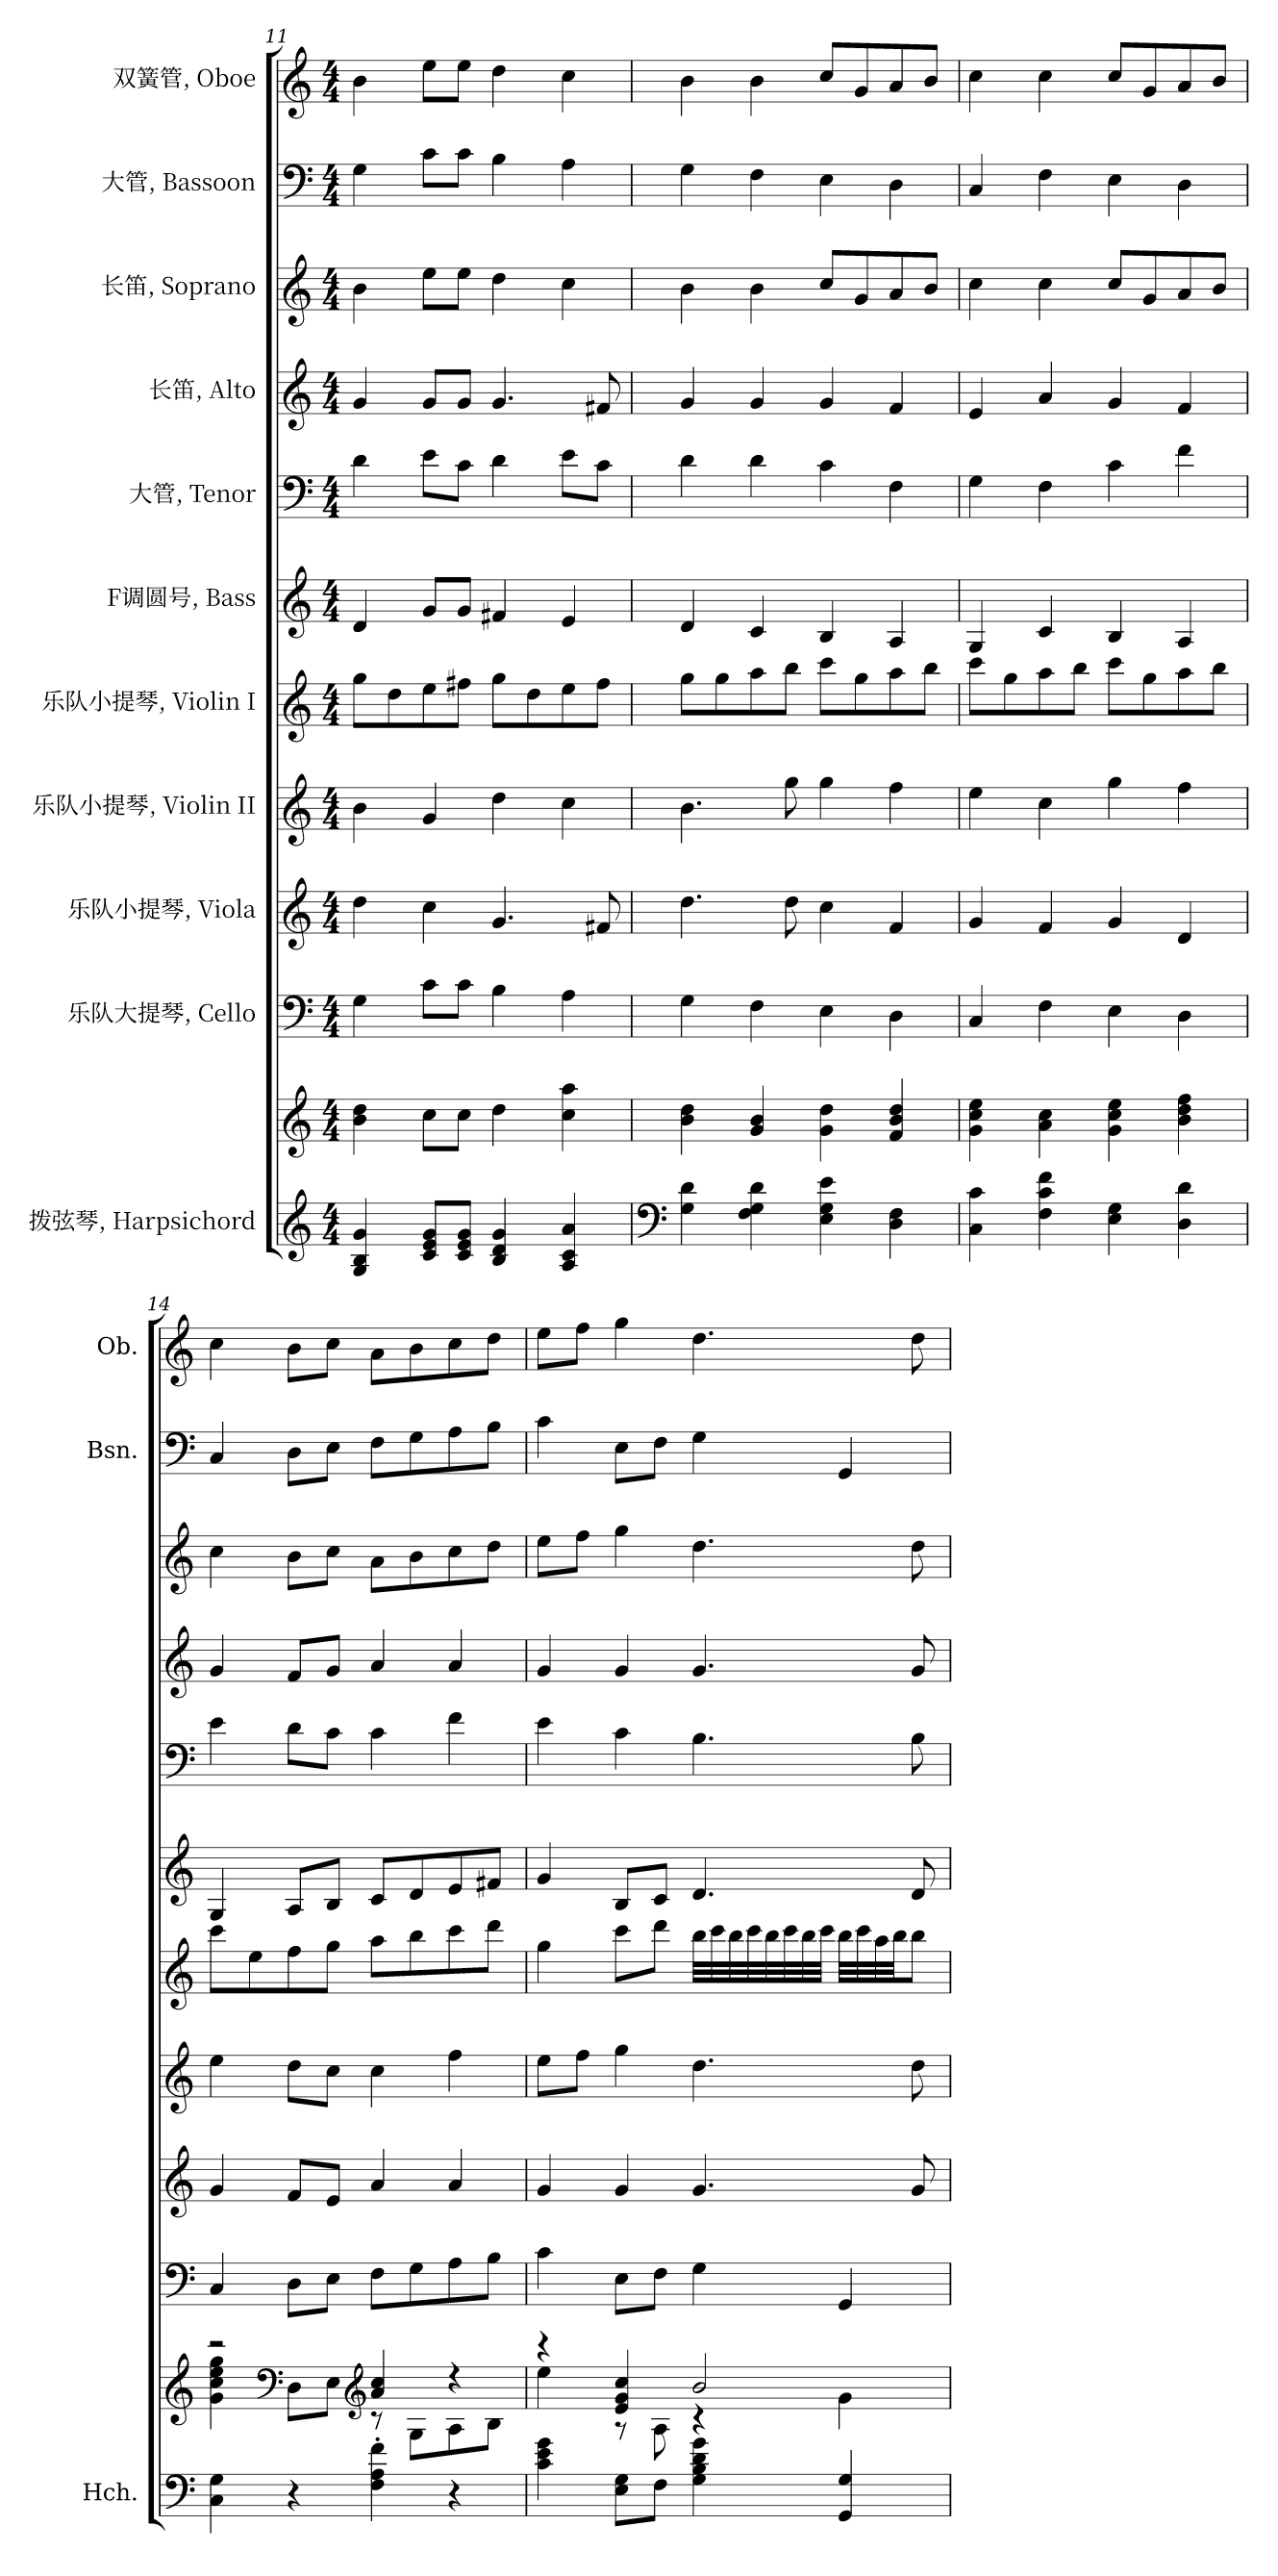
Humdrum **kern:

**kern	**kern	**kern	**kern	**kern	**kern	**kern	**kern	**kern	**kern	**kern	**kern
*part11	*part11	*part10	*part9	*part8	*part7	*part6	*part5	*part4	*part3	*part2	*part1
*staff12	*staff11	*staff10	*staff9	*staff8	*staff7	*staff6	*staff5	*staff4	*staff3	*staff2	*staff1
*I"拨弦琴, Harpsichord	*	*I"乐队大提琴, Cello	*I"乐队小提琴, Viola	*I"乐队小提琴, Violin II	*I"乐队小提琴, Violin I	*I"F调圆号, Bass	*I"大管, Tenor	*I"长笛, Alto	*I"长笛, Soprano	*I"大管, Bassoon	*I"双簧管, Oboe
*I'Hch.	*	*	*	*	*	*	*	*	*	*I'Bsn.	*I'Ob.
*clefG2	*clefG2	*clefF4	*clefG2	*clefG2	*clefG2	*clefG2	*clefF4	*clefG2	*clefG2	*clefF4	*clefG2
*	*	*	*	*	*	*ITrd4c7	*	*	*	*	*
*k[]	*k[]	*k[]	*k[]	*k[]	*k[]	*k[b-]	*k[]	*k[]	*k[]	*k[]	*k[]
*M4/4	*M4/4	*M4/4	*M4/4	*M4/4	*M4/4	*M4/4	*M4/4	*M4/4	*M4/4	*M4/4	*M4/4
=11	=11	=11	=11	=11	=11	=11	=11	=11	=11	=11	=11
4G/ 4B/ 4g/	4b\ 4dd\	4G\	4dd\	4b\	8gg\L	4G/	4d\	4g/	4b\	4G\	4b\
.	.	.	.	.	8dd\	.	.	.	.	.	.
8c/ 8e/ 8g/L	8cc\L	8c\L	4cc\	4g/	8ee\	8c/L	8e\L	8g/L	8ee\L	8c\L	8ee\L
8c/ 8e/ 8g/J	8cc\J	8c\J	.	.	8ff#X\J	8c/J	8c\J	8g/J	8ee\J	8c\J	8ee\J
4B/ 4d/ 4g/	4dd\	4B\	4.g/	4dd\	8gg\L	4Bn/	4d\	4.g/	4dd\	4B\	4dd\
.	.	.	.	.	8dd\	.	.	.	.	.	.
4A/ 4c/ 4a/	4cc\ 4aa\	4A\	.	4cc\	8ee\	4A/	8e\L	.	4cc\	4A\	4cc\
.	.	.	8f#X/	.	8ff#\J	.	8c\J	8f#X/	.	.	.
!!LO:PB:g=z
=12	=12	=12	=12	=12	=12	=12	=12	=12	=12	=12	=12
*clefF4	*	*	*	*	*	*	*	*	*	*	*
4G\ 4d\	4b\ 4dd\	4G\	4.dd\	4.b\	8gg\L	4G/	4d\	4g/	4b\	4G\	4b\
.	.	.	.	.	8gg\	.	.	.	.	.	.
4F\ 4G\ 4d\	4g/ 4b/	4F\	.	.	8aa\	4F/	4d\	4g/	4b\	4F\	4b\
.	.	.	8dd\	8gg\	8bb\J	.	.	.	.	.	.
4E\ 4G\ 4e\	4g\ 4dd\	4E\	4cc\	4gg\	8ccc\L	4E/	4c\	4g/	8cc/L	4E\	8cc/L
.	.	.	.	.	8gg\	.	.	.	8g/	.	8g/
4D\ 4F\	4f/ 4b/ 4dd/	4D\	4f/	4ff\	8aa\	4D/	4F\	4f/	8a/	4D\	8a/
.	.	.	.	.	8bb\J	.	.	.	8b/J	.	8b/J
=13	=13	=13	=13	=13	=13	=13	=13	=13	=13	=13	=13
4C\ 4c\	4g\ 4cc\ 4ee\	4C/	4g/	4ee\	8ccc\L	4C/	4G\	4e/	4cc\	4C/	4cc\
.	.	.	.	.	8gg\	.	.	.	.	.	.
4F\ 4c\ 4f\	4a\ 4cc\	4F\	4f/	4cc\	8aa\	4F/	4F\	4a/	4cc\	4F\	4cc\
.	.	.	.	.	8bb\J	.	.	.	.	.	.
4E\ 4G\	4g\ 4cc\ 4ee\	4E\	4g/	4gg\	8ccc\L	4E/	4c\	4g/	8cc/L	4E\	8cc/L
.	.	.	.	.	8gg\	.	.	.	8g/	.	8g/
4D\ 4d\	4b\ 4dd\ 4ff\	4D\	4d/	4ff\	8aa\	4D/	4f\	4f/	8a/	4D\	8a/
.	.	.	.	.	8bb\J	.	.	.	8b/J	.	8b/J
=14	=14	=14	=14	=14	=14	=14	=14	=14	=14	=14	=14
*	*^	*	*	*	*	*	*	*	*	*	*
4C\ 4G\	2r	4g\ 4cc\ 4ee\ 4gg\	4C/	4g/	4ee\	8ccc\L	4C/	4e\	4g/	4cc\	4C/	4cc\
.	.	.	.	.	.	8ee\	.	.	.	.	.	.
*	*clefF4	*	*	*	*	*	*	*	*	*	*	*
4r	.	8D\L	8D\L	8f/L	8dd\L	8ff\	8D/L	8d\L	8f/L	8b\L	8D\L	8b\L
.	.	8E\J	8E\J	8e/J	8cc\J	8gg\J	8E/J	8c\J	8g/J	8cc\J	8E\J	8cc\J
*	*clefG2	*	*	*	*	*	*	*	*	*	*	*
4F\' 4A\' 4f\'	4a/ 4cc/	8r	8F\L	4a/	4cc\	8aa\L	8F/L	4c\	4a/	8a\L	8F\L	8a\L
.	.	8G\L	8G\	.	.	8bb\	8G/	.	.	8b\	8G\	8b\
4r	4r	8A\	8A\	4a/	4ff\	8ccc\	8A/	4f\	4a/	8cc\	8A\	8cc\
.	.	8B\J	8B\J	.	.	8ddd\J	8Bn/J	.	.	8dd\J	8B\J	8dd\J
!!LO:PB:g=z
=15	=15	=15	=15	=15	=15	=15	=15	=15	=15	=15	=15	=15
4c\ 4e\ 4g\	4r	4ee\	4c\	4g/	8ee\L	4gg\	4c/	4e\	4g/	8ee\L	4c\	8ee\L
.	.	.	.	.	8ff\J	.	.	.	.	8ff\J	.	8ff\J
8E\ 8G\L	4e/ 4g/ 4cc/	8r	8E\L	4g/	4gg\	8ccc\L	8E/L	4c\	4g/	4gg\	8E\L	4gg\
8F\J	.	8A\	8F\J	.	.	8ddd\J	8F/J	.	.	.	8F\J	.
4G\ 4B\ 4d\ 4g\	2b/	4r	4G\	4.g/	4.dd\	32bb\LLL	4.G/	4.B\	4.g/	4.dd\	4G\	4.dd\
.	.	.	.	.	.	32ccc\	.	.	.	.	.	.
.	.	.	.	.	.	32bb\	.	.	.	.	.	.
.	.	.	.	.	.	32ccc\	.	.	.	.	.	.
.	.	.	.	.	.	32bb\	.	.	.	.	.	.
.	.	.	.	.	.	32ccc\	.	.	.	.	.	.
.	.	.	.	.	.	32bb\	.	.	.	.	.	.
.	.	.	.	.	.	32ccc\JJJ	.	.	.	.	.	.
4GG/ 4G/	.	4g\	4GG/	.	.	32bb\LLL	.	.	.	.	4GG/	.
.	.	.	.	.	.	32ccc\	.	.	.	.	.	.
.	.	.	.	.	.	32aa\	.	.	.	.	.	.
.	.	.	.	.	.	32bb\JJ	.	.	.	.	.	.
.	.	.	.	8g/	8dd\	8bb\J	8G/	8B\	8g/	8dd\	.	8dd\
*	*v	*v	*	*	*	*	*	*	*	*	*	*
=	=	=	=	=	=	=	=	=	=	=	=
*-	*-	*-	*-	*-	*-	*-	*-	*-	*-	*-	*-
